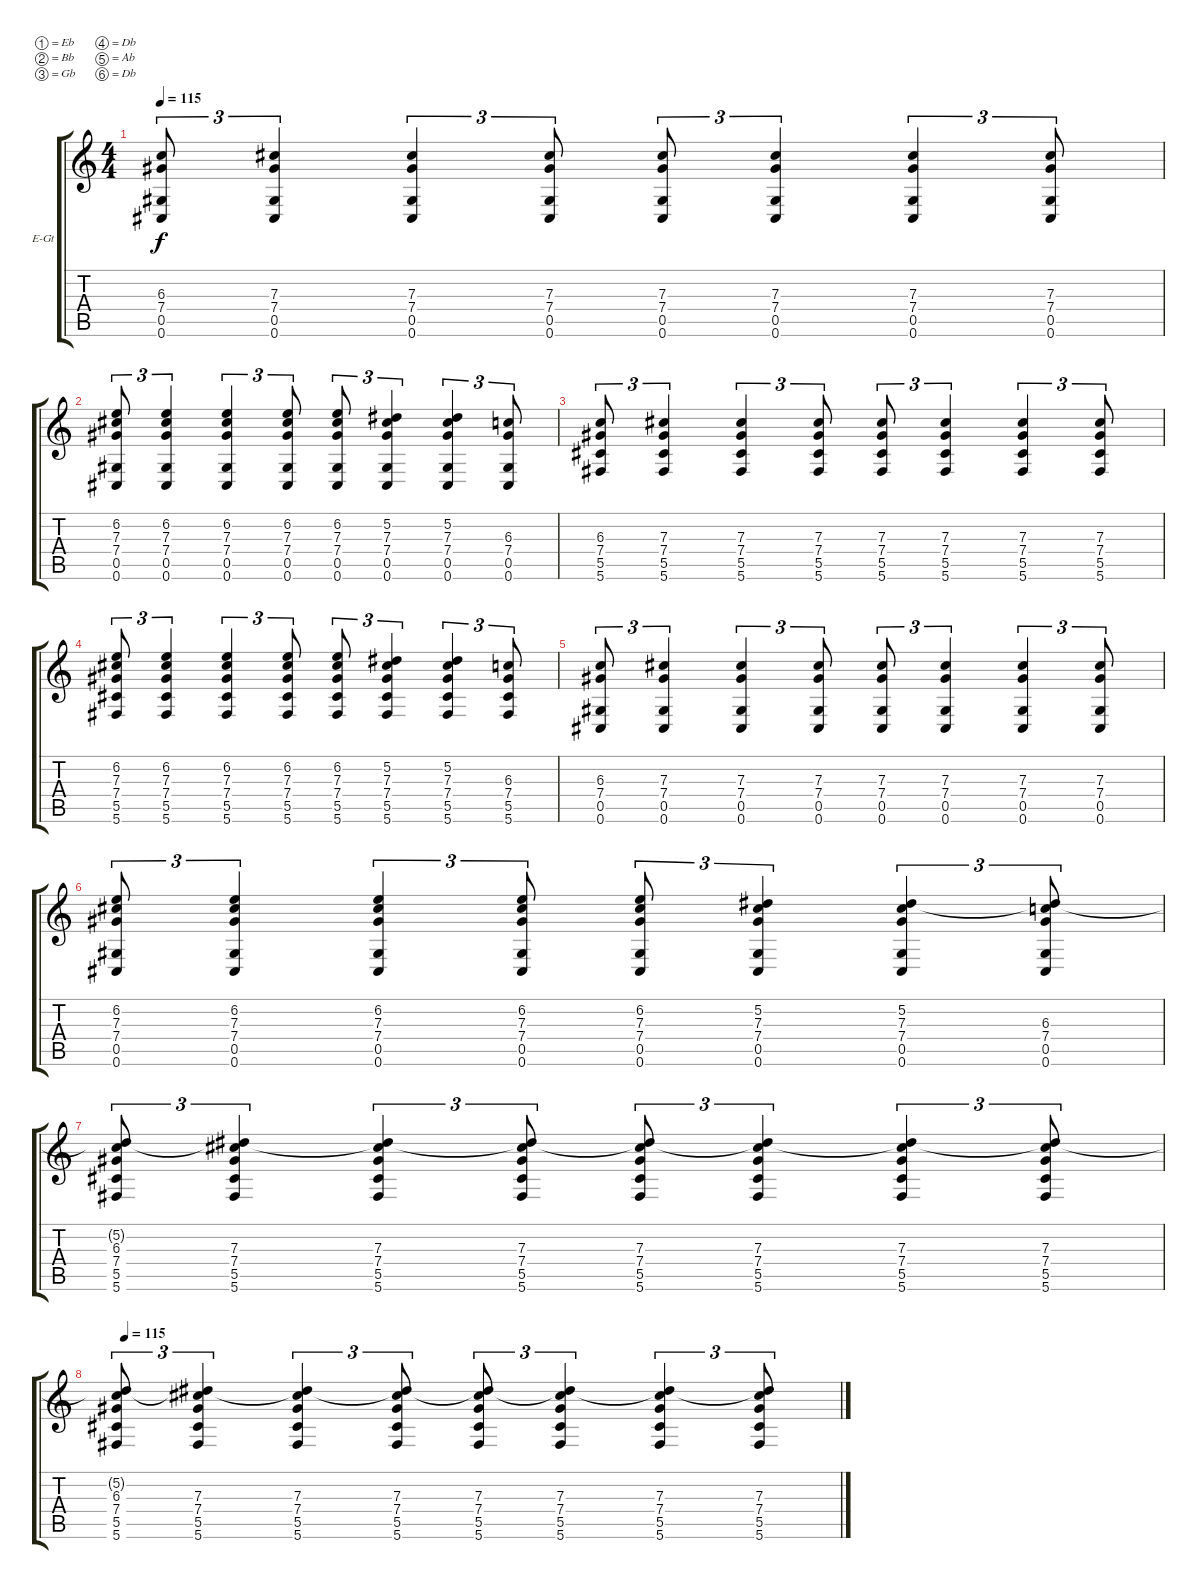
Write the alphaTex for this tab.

\bracketExtendMode groupsimilarinstruments
\firstSystemTrackNameOrientation horizontal
\otherSystemsTrackNameOrientation horizontal
\track ("Clean Guitar" "E-Gt") {instrument electricguitarclean}
\staff {score tabs}
\tuning (Eb4 Bb3 Gb3 Db3 Ab2 Db2)
\ts (4 4)
\tempo 115
\clef g2
\ks c
(6.3 0.6 7.4 0.5).8{tu (3 2) dy f} (7.3 0.6 7.4 0.5).4{tu (3 2)} (0.6 7.4 7.3 0.5).4{tu (3 2)} (0.6 7.4 7.3 0.5).8{tu (3 2)} (0.6 7.3 7.4 0.5).8{tu (3 2)} (0.6 7.4 7.3 0.5).4{tu (3 2)} (0.6 7.3 7.4 0.5).4{tu (3 2)} (0.6 7.4 7.3 0.5).8{tu (3 2)} |
(0.6 0.5 7.4 7.3 6.2).8{tu (3 2)} (0.6 6.2 7.3 7.4 0.5).4{tu (3 2)} (0.6 6.2 7.4 7.3 0.5).4{tu (3 2)} (0.6 6.2 7.3 7.4 0.5).8{tu (3 2)} (0.6 6.2 7.4 7.3 0.5).8{tu (3 2)} (0.6 5.2 7.3 7.4 0.5).4{tu (3 2)} (0.6 5.2 7.4 7.3 0.5).4{tu (3 2)} (0.6 6.3 7.4 0.5).8{tu (3 2)} |
(6.3 5.6 7.4 5.5).8{tu (3 2)} (7.3 5.6 7.4 5.5).4{tu (3 2)} (5.6 7.4 7.3 5.5).4{tu (3 2)} (5.6 7.4 7.3 5.5).8{tu (3 2)} (5.6 7.3 7.4 5.5).8{tu (3 2)} (5.6 7.4 7.3 5.5).4{tu (3 2)} (5.6 7.3 7.4 5.5).4{tu (3 2)} (5.6 7.4 7.3 5.5).8{tu (3 2)} |
(5.6 5.5 7.4 7.3 6.2).8{tu (3 2)} (5.6 6.2 7.3 7.4 5.5).4{tu (3 2)} (5.6 6.2 7.4 7.3 5.5).4{tu (3 2)} (5.6 6.2 7.3 7.4 5.5).8{tu (3 2)} (5.6 6.2 7.4 7.3 5.5).8{tu (3 2)} (5.6 5.2 7.3 7.4 5.5).4{tu (3 2)} (5.6 5.2 7.4 7.3 5.5).4{tu (3 2)} (5.6 6.3 7.4 5.5).8{tu (3 2)} |
(6.3 0.6 7.4 0.5).8{tu (3 2)} (7.3 0.6 7.4 0.5).4{tu (3 2)} (0.6 7.4 7.3 0.5).4{tu (3 2)} (0.6 7.4 7.3 0.5).8{tu (3 2)} (0.6 7.3 7.4 0.5).8{tu (3 2)} (0.6 7.4 7.3 0.5).4{tu (3 2)} (0.6 7.3 7.4 0.5).4{tu (3 2)} (0.6 7.4 7.3 0.5).8{tu (3 2)} |
(0.6 0.5 7.4 7.3 6.2).8{tu (3 2)} (0.6 6.2 7.3 7.4 0.5).4{tu (3 2)} (0.6 6.2 7.4 7.3 0.5).4{tu (3 2)} (0.6 6.2 7.3 7.4 0.5).8{tu (3 2)} (0.6 6.2 7.4 7.3 0.5).8{tu (3 2)} (0.6 5.2 7.3 7.4 0.5).4{tu (3 2)} (0.6 5.2 7.4 7.3 0.5).4{tu (3 2)} (0.6 6.3 7.4 0.5 5.2{t}).8{tu (3 2)} |
(6.3 5.6 7.4 5.5 5.2{t}).8{tu (3 2)} (7.3 5.6 7.4 5.5 5.2{t}).4{tu (3 2)} (5.6 7.4 7.3 5.5 5.2{t}).4{tu (3 2)} (5.6 7.4 7.3 5.5 5.2{t}).8{tu (3 2)} (5.6 7.3 7.4 5.5 5.2{t}).8{tu (3 2)} (5.6 7.4 7.3 5.5 5.2{t}).4{tu (3 2)} (5.6 7.3 7.4 5.5 5.2{t}).4{tu (3 2)} (5.6 7.4 7.3 5.5 5.2{t}).8{tu (3 2)} |
\tempo (115 0.00625)
(6.3 5.6 7.4 5.5 5.2{t}).8{tu (3 2)} (7.3 5.6 7.4 5.5 5.2{t}).4{tu (3 2)} (5.6 7.4 7.3 5.5 5.2{t}).4{tu (3 2)} (5.6 7.4 7.3 5.5 5.2{t}).8{tu (3 2)} (5.6 7.3 7.4 5.5 5.2{t}).8{tu (3 2)} (5.6 7.4 7.3 5.5 5.2{t}).4{tu (3 2)} (5.6 7.3 7.4 5.5 5.2{t}).4{tu (3 2)} (5.6 7.4 7.3 5.5 5.2{t}).8{tu (3 2)}
